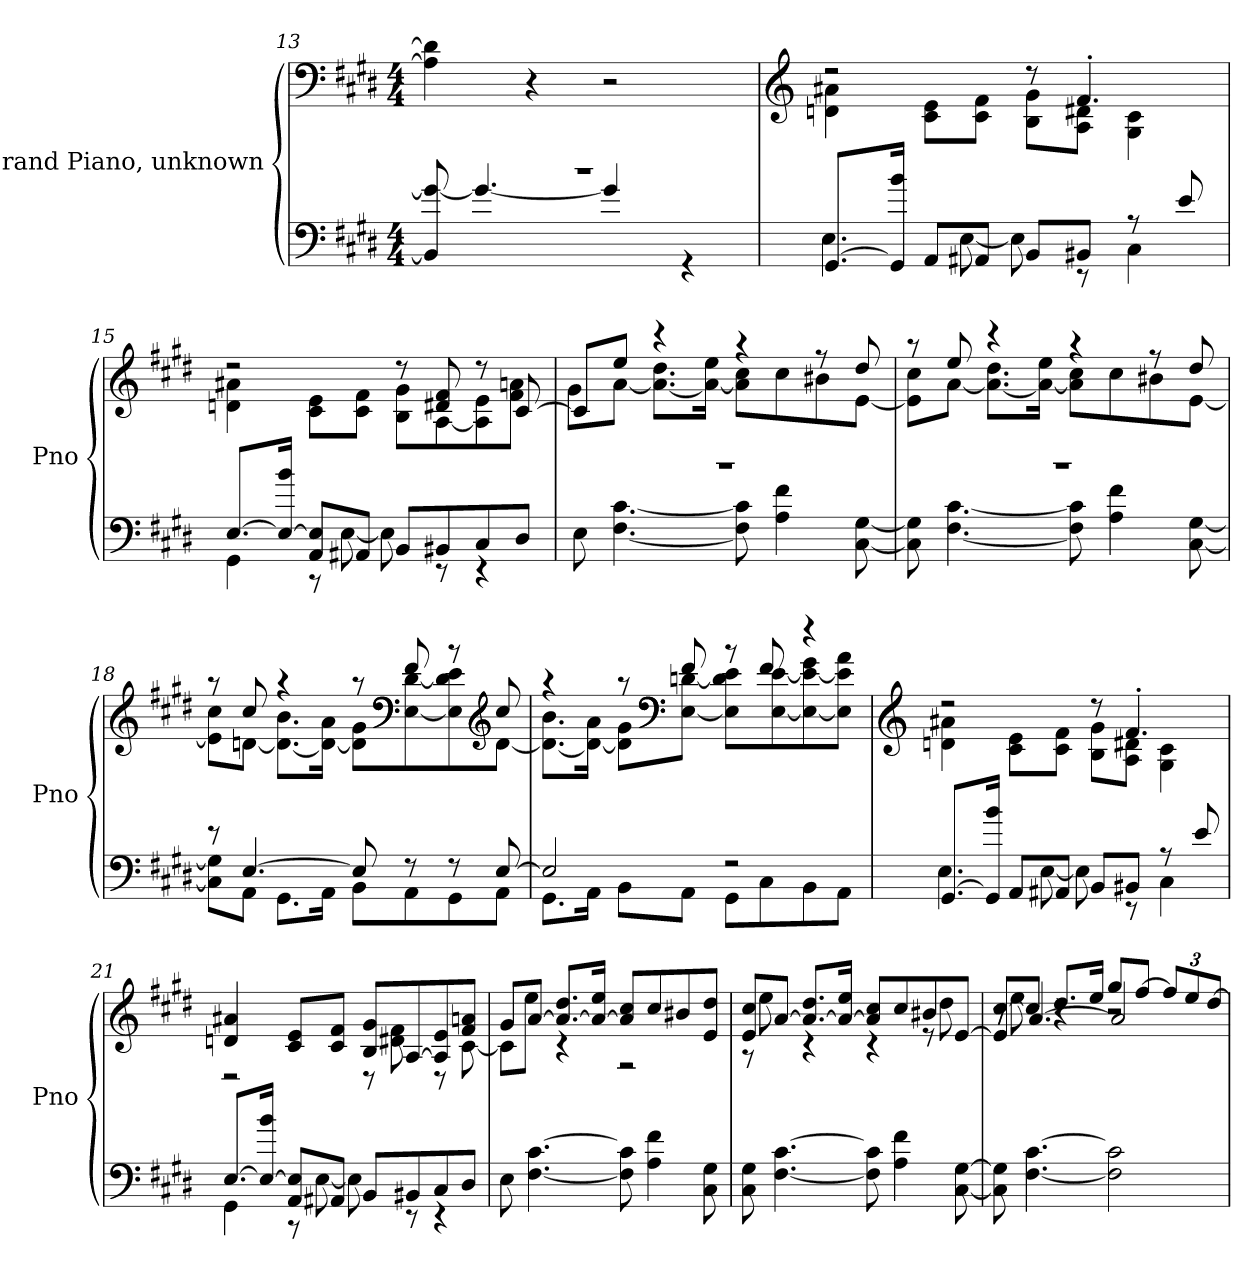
**kern	**kern
*part1	*part1
*staff2	*staff1
*I"Grand Piano, unknown	*
*I'Pno	*
*clefF4	*clefF4
*k[f#c#g#d#]	*k[f#c#g#d#]
*M4/4	*M4/4
=13	=13
*^	*
1r	8BB/] 8g#/_	4A\] 4d#\]
.	4.g#/_	.
.	.	4r
.	4g#/]	2r
.	4r	.
!!LO:LB:g=z
=14	=14	=14
*	*	*clefG2
*	*	*^
[8.GG#/L	4.E\	2r	4dn\ 4a#X\
16GG#/] 16b/Jk	.	.	.
8AA/L	.	.	8c#\ 8e\L
8AA#X/J	[8E\	.	8c#\ 8f#\J
8BB/L	8E\]	8r	8B\ 8g#\L
8BB#X/J	8r	4.f#'/	8A\ 8d#X\J
8r	4C#\	.	4G#\ 4c#\
8e/	.	.	.
=15	=15	=15	=15
[8.E/L	4GG#\	2r	4dn\ 4a#X\
16E/_ 16b/Jk	.	.	.
8AA/ 8E/]L	8r	.	8c#\ 8e\L
8AA#X/J	[8E\	.	8c#\ 8f#\J
8BB/L	8E\]	8r	8B\ 8g#\L
8BB#X/	8r	8d#X/ 8f#/	[8A\
8C#/	4r	8r	8A\] 8e\
8D#/J	.	[8c#/	8f#\ 8an\J
!!LO:LB:g=z	!!
=16	=16	=16	=16
1r	8E\	8c#/L]	8g#\L
.	[4.F#\ [4.c#\	8ee/J	[8a\J
.	.	4r	8.a\_ 8.dd#\L
.	.	.	16a\_ 16ee\Jk
.	8F#\] 8c#\]	4r	8a\] 8cc#\L
.	4A\ 4f#\	.	8cc#\
.	.	8r	8b#X\
.	[8C#\ [8G#\	8dd#/	[8e\J
=17	=17	=17	=17
1r	8C#\] 8G#\]	8r	8e\] 8cc#\L
.	[4.F#\ [4.c#\	8ee/	[8a\J
.	.	4r	8.a\_ 8.dd#\L
.	.	.	16a\_ 16ee\Jk
.	8F#\] 8c#\]	4r	8a\] 8cc#\L
.	4A\ 4f#\	.	8cc#\
.	.	8r	8b#X\
.	[8C#\ [8G#\	8dd#/	[8e\J
!!LO:LB:g=z	!!
=18	=18	=18	=18
8r	8C#\] 8G#\]L	8r	8e\] 8cc#\L
[4.E/	8AA\J	8cc#/	[8dn\J
.	8.GG#\L	4r	8.d\_ 8.b\L
.	16AA\Jk	.	16d\_ 16a\Jk
8E/]	8BB\L	8r	8d\] 8g#\L
*	*	*clefF4	*
8r	8AA\	8f#/	[8E\ [8d\
8r	8GG#\	8r	8E\] 8d\] 8e\
*	*	*clefG2	*
[8E/	8AA\J	8cc#/	[8d\J
=19	=19	=19	=19
2E/]	8.GG#\L	4r	8.d\_ 8.b\L
.	16AA\Jk	.	16d\_ 16a\Jk
.	8BB\L	8r	8d\] 8g#\L
*	*	*clefF4	*
.	8AA\J	8f#/	[8E\ [8dn\J
2r	8GG#\L	8r	8E\] 8d\] 8e\L
.	8C#\	8f#/	[8E\ [8e\
.	8BB\	4r	8E\_ 8e\_ 8g#\
.	8AA\J	.	8E\] 8e\] 8a\J
!!LO:LB:g=z	!!
=20	=20	=20	=20
*	*	*clefG2	*
[8.GG#/L	4.E\	2r	4dn\ 4a#X\
16GG#/] 16b/Jk	.	.	.
8AA/L	.	.	8c#\ 8e\L
8AA#X/J	[8E\	.	8c#\ 8f#\J
8BB/L	8E\]	8r	8B\ 8g#\L
8BB#X/J	8r	4.f#'/	8A\ 8d#X\J
8r	4C#\	.	4G#\ 4c#\
8e/	.	.	.
=21	=21	=21	=21
[8.E/L	4GG#\	4dn/ 4a#X/	2r
16E/_ 16b/Jk	.	.	.
8AA/ 8E/]L	8r	8c#/ 8e/L	.
8AA#X/J	[8E\	8c#/ 8f#/J	.
8BB/L	8E\]	8B/ 8g#/L	8r
8BB#X/	8r	[8A/	8d#X\ 8f#\
8C#/	4r	8A/] 8e/	8r
8D#/J	.	8f#/ 8an/J	[8c#\
*v	*v	*	*
!!LO:LB:g=z	!!
=22	=22	=22
8E\	8g#/L	8c#\L]
[4.F#\ [4.c#\	[8a/J	8ee\J
.	8.a/_ 8.dd#/L	4r
.	16a/_ 16ee/Jk	.
8F#\] 8c#\]	8a/] 8cc#/L	2r
4A\ 4f#\	8cc#/	.
.	8b#X/	.
8C#\ 8G#\	8e/ 8dd#/J	.
=23	=23	=23
8C#\ 8G#\	8e/ 8cc#/L	8r
[4.F#\ [4.c#\	[8a/J	8ee\
.	8.a/_ 8.dd#/L	4r
.	16a/_ 16ee/Jk	.
8F#\] 8c#\]	8a/] 8cc#/L	4r
4A\ 4f#\	8cc#/	.
.	8b#X/	8r
[8C#\ [8G#\	[8e/J	8dd#\
=24	=24	=24
*	*	*^
8C#\] 8G#\]	8e/] [8cc#/L	8r	8r
[4.F#\ [4.c#\	8cc#/J]	8ee\	[4.a/
.	8.dd#/L	4r	.
.	16ee/Jk	.	.
2F#\] 2c#\]	8gg#/L	2r	2a/]
.	[8ff#/J	.	.
*	*Xbrackettup	*	*
.	12ff#/L]	.	.
.	12ee/	.	.
.	[12dd#/J	.	.
*	*v	*v	*v
=	=
*-	*-
